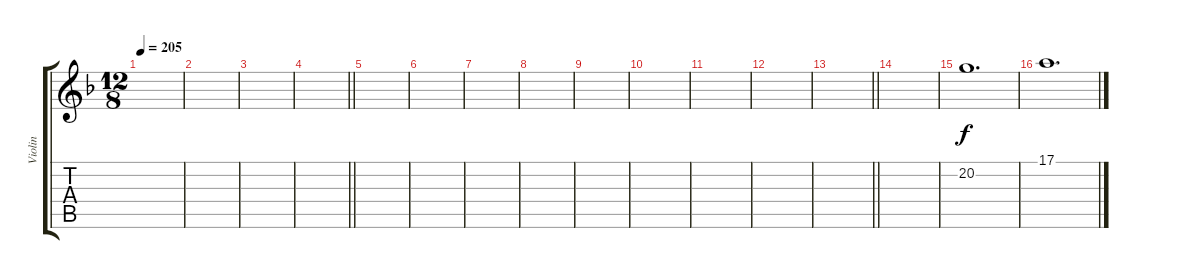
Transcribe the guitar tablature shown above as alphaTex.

\track ("Violin" "Violin") {instrument violin}
\staff {score tabs}
\tuning (E4 B3 G3 D3 A2 E2) {hide}
\ts (12 8)
\tempo 205
\clef g2
\ks dminor
|
|
|
\barLineRight lightlight
|
|
|
|
|
|
|
|
|
\barLineRight lightlight
|
|
20.2.1{d} |
17.1.1{d}
